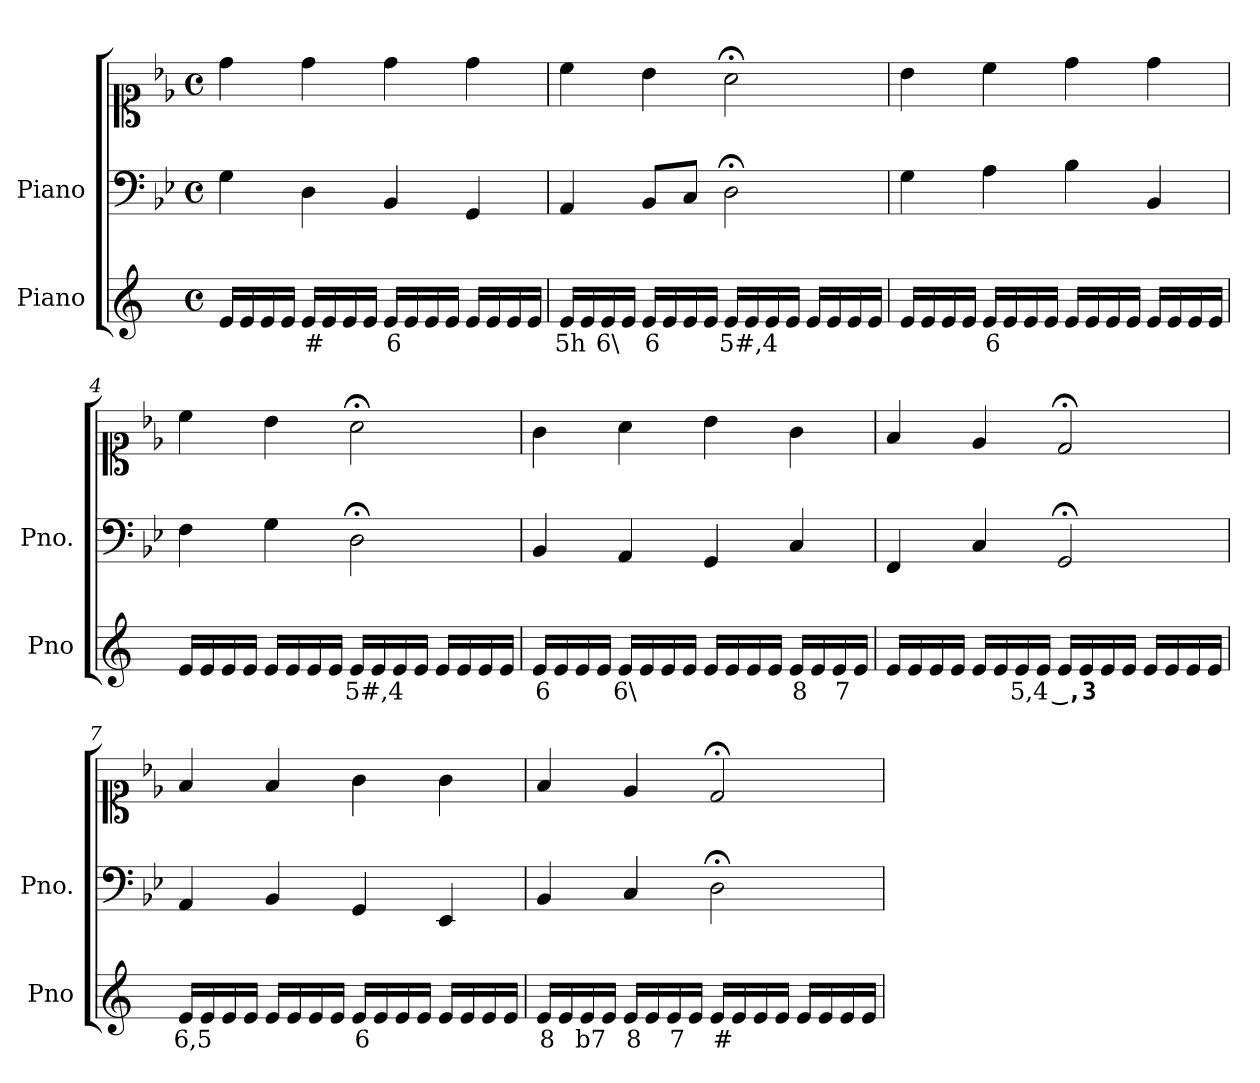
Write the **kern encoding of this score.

**kern	**text	**kern	**kern
*part2	*part2	*part1	*part1
*staff3	*staff3	*staff2	*staff1
*I"Piano	*	*I"Piano	*
*I'Pno	*	*I'Pno.	*
*clefG2	*	*clefF4	*clefC1
*k[]	*	*k[b-e-]	*k[b-e-]
*M4/4	*	*M4/4	*M4/4
*met(c)	*	*met(c)	*met(c)
=1	=1	=1	=1
16e/LL	.	4G\	4dd\
16e/	.	.	.
16e/	.	.	.
16e/JJ	.	.	.
!	!LO:LY:b	!	!
16e/LL	#	4D\	4dd\
16e/	.	.	.
16e/	.	.	.
16e/JJ	.	.	.
!	!LO:LY:b	!	!
16e/LL	6	4BB-/	4dd\
16e/	.	.	.
16e/	.	.	.
16e/JJ	.	.	.
16e/LL	.	4GG/	4dd\
16e/	.	.	.
16e/	.	.	.
16e/JJ	.	.	.
=2	=2	=2	=2
!	!LO:LY:b	!	!
16e/LL	5h	4AA/	4cc\
16e/	.	.	.
!	!LO:LY:b	!	!
16e/	6\	.	.
16e/JJ	.	.	.
!	!LO:LY:b	!	!
16e/LL	6	8BB-/L	4b-\
16e/	.	.	.
16e/	.	8C/J	.
16e/JJ	.	.	.
!	!LO:LY:b	!	!
16e/LL	5#,4	2D;<\	2a;<\
16e/	.	.	.
16e/	.	.	.
16e/JJ	.	.	.
16e/LL	.	.	.
16e/	.	.	.
16e/	.	.	.
16e/JJ	.	.	.
=3	=3	=3	=3
16e/LL	.	4G\	4b-\
16e/	.	.	.
16e/	.	.	.
16e/JJ	.	.	.
!	!LO:LY:b	!	!
16e/LL	6	4A\	4cc\
16e/	.	.	.
16e/	.	.	.
16e/JJ	.	.	.
16e/LL	.	4B-\	4dd\
16e/	.	.	.
16e/	.	.	.
16e/JJ	.	.	.
16e/LL	.	4BB-/	4dd\
16e/	.	.	.
16e/	.	.	.
16e/JJ	.	.	.
=4	=4	=4	=4
16e/LL	.	4F\	4cc\
16e/	.	.	.
16e/	.	.	.
16e/JJ	.	.	.
16e/LL	.	4G\	4b-\
16e/	.	.	.
16e/	.	.	.
16e/JJ	.	.	.
!	!LO:LY:b	!	!
16e/LL	5#,4	2D;<\	2a;<\
16e/	.	.	.
16e/	.	.	.
16e/JJ	.	.	.
16e/LL	.	.	.
16e/	.	.	.
16e/	.	.	.
16e/JJ	.	.	.
=5	=5	=5	=5
!	!LO:LY:b	!	!
16e/LL	6	4BB-/	4g\
16e/	.	.	.
16e/	.	.	.
16e/JJ	.	.	.
!	!LO:LY:b	!	!
16e/LL	6\	4AA/	4a\
16e/	.	.	.
16e/	.	.	.
16e/JJ	.	.	.
16e/LL	.	4GG/	4b-\
16e/	.	.	.
16e/	.	.	.
16e/JJ	.	.	.
!	!LO:LY:b	!	!
16e/LL	8	4C/	4g\
16e/	.	.	.
!	!LO:LY:b	!	!
16e/	7	.	.
16e/JJ	.	.	.
=6	=6	=6	=6
16e/LL	.	4FF/	4f/
16e/	.	.	.
16e/	.	.	.
16e/JJ	.	.	.
16e/LL	.	4C/	4e-/
16e/	.	.	.
!	!LO:LY:b	!	!
16e/	5,4	.	.
16e/JJ	.	.	.
!	!LO:LY:b	!	!
16e/LL	_,3	2GG;</	2d;</
16e/	.	.	.
16e/	.	.	.
16e/JJ	.	.	.
16e/LL	.	.	.
16e/	.	.	.
16e/	.	.	.
16e/JJ	.	.	.
=7	=7	=7	=7
!	!LO:LY:b	!	!
16e/LL	6,5	4AA/	4f/
16e/	.	.	.
16e/	.	.	.
16e/JJ	.	.	.
16e/LL	.	4BB-/	4f/
16e/	.	.	.
16e/	.	.	.
16e/JJ	.	.	.
!	!LO:LY:b	!	!
16e/LL	6	4GG/	4g\
16e/	.	.	.
16e/	.	.	.
16e/JJ	.	.	.
16e/LL	.	4EE-/	4g\
16e/	.	.	.
16e/	.	.	.
16e/JJ	.	.	.
=8	=8	=8	=8
!	!LO:LY:b	!	!
16e/LL	8	4BB-/	4f/
16e/	.	.	.
!	!LO:LY:b	!	!
16e/	b7	.	.
16e/JJ	.	.	.
!	!LO:LY:b	!	!
16e/LL	8	4C/	4e-/
16e/	.	.	.
!	!LO:LY:b	!	!
16e/	7	.	.
16e/JJ	.	.	.
!	!LO:LY:b	!	!
16e/LL	#	2D;<\	2d;</
16e/	.	.	.
16e/	.	.	.
16e/JJ	.	.	.
16e/LL	.	.	.
16e/	.	.	.
16e/	.	.	.
16e/JJ	.	.	.
=	=	=	=
*-	*-	*-	*-
